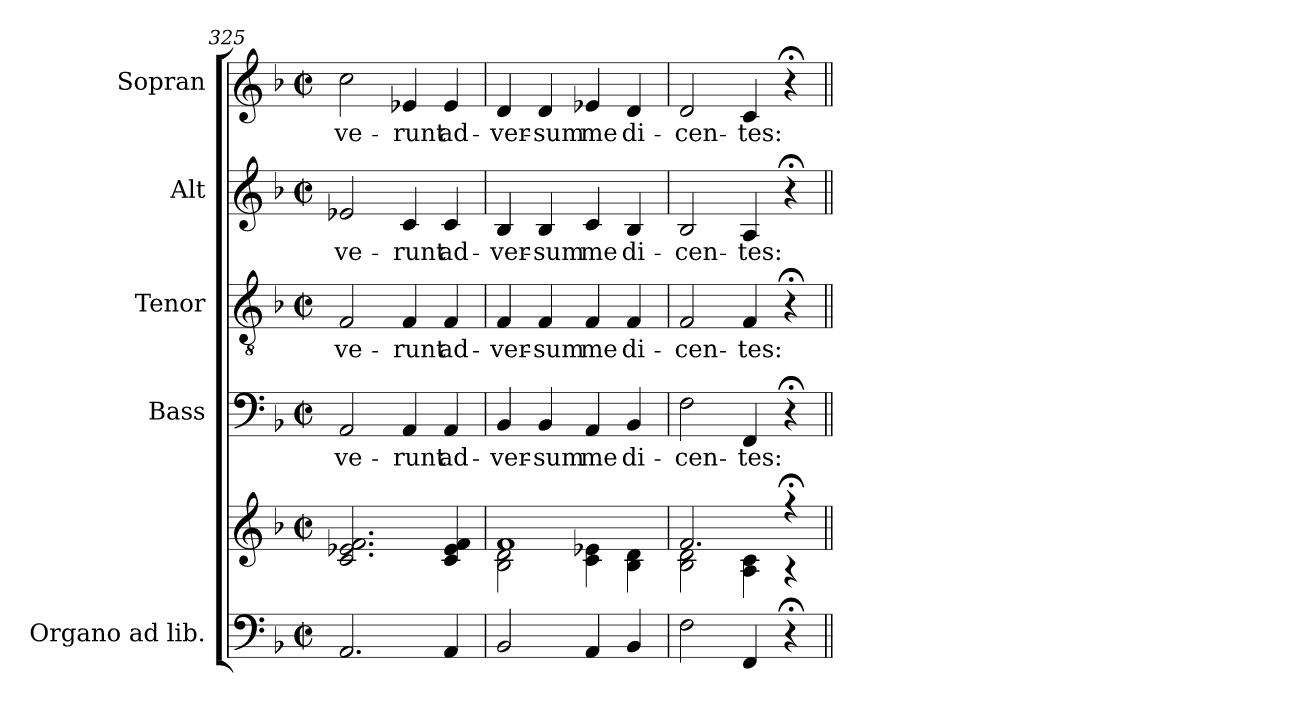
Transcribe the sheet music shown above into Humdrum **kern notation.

**kern	**kern	**kern	**text	**kern	**text	**kern	**text	**kern	**text
*part5	*part5	*part4	*part4	*part3	*part3	*part2	*part2	*part1	*part1
*staff6	*staff5	*staff4	*staff4	*staff3	*staff3	*staff2	*staff2	*staff1	*staff1
*I"Organo ad lib.	*	*I"Bass	*	*I"Tenor	*	*I"Alt	*	*I"Sopran	*
*	*	*I'B.	*	*I'T.	*	*I'A.	*	*I'S.	*
*clefF4	*clefG2	*clefF4	*	*clefGv2	*	*clefG2	*	*clefG2	*
*k[b-]	*k[b-]	*k[b-]	*	*k[b-]	*	*k[b-]	*	*k[b-]	*
*F:	*F:	*F:	*	*F:	*	*F:	*	*F:	*
*M2/2	*M2/2	*M2/2	*	*M2/2	*	*M2/2	*	*M2/2	*
*met(c|)	*met(c|)	*met(c|)	*	*met(c|)	*	*met(c|)	*	*met(c|)	*
=325	=325	=325	=325	=325	=325	=325	=325	=325	=325
!	!	!	!LO:LY:b	!	!LO:LY:b	!	!LO:LY:b	!	!LO:LY:b
2.AA/	2.c/ 2.e-X/ 2.f/	2AA/	-ve-	2F/	-ve-	2e-X/	-ve-	2cc\	-ve-
!	!	!	!LO:LY:b	!	!LO:LY:b	!	!LO:LY:b	!	!LO:LY:b
.	.	4AA/	-runt	4F/	-runt	4c/	-runt	4e-X/	-runt
!	!	!	!LO:LY:b	!	!LO:LY:b	!	!LO:LY:b	!	!LO:LY:b
4AA/	4c/ 4e-/ 4f/	4AA/	ad-	4F/	ad-	4c/	ad-	4e-/	ad-
!!LO:LB:g=z
=326	=326	=326	=326	=326	=326	=326	=326	=326	=326
*	*^	*	*	*	*	*	*	*	*
!	!	!	!	!LO:LY:b	!	!LO:LY:b	!	!LO:LY:b	!	!LO:LY:b
2BB-/	1f	2B-\ 2d\	4BB-/	-ver-	4F/	-ver-	4B-/	-ver-	4d/	-ver-
!	!	!	!	!LO:LY:b	!	!LO:LY:b	!	!LO:LY:b	!	!LO:LY:b
.	.	.	4BB-/	-sum	4F/	-sum	4B-/	-sum	4d/	-sum
!	!	!	!	!LO:LY:b	!	!LO:LY:b	!	!LO:LY:b	!	!LO:LY:b
4AA/	.	4c\ 4e-X\	4AA/	me	4F/	me	4c/	me	4e-X/	me
!	!	!	!	!LO:LY:b	!	!LO:LY:b	!	!LO:LY:b	!	!LO:LY:b
4BB-/	.	4B-\ 4d\	4BB-/	di-	4F/	di-	4B-/	di-	4d/	di-
=327	=327	=327	=327	=327	=327	=327	=327	=327	=327	=327
!	!	!	!	!LO:LY:b	!	!LO:LY:b	!	!LO:LY:b	!	!LO:LY:b
2F\	2.f/	2B-\ 2d\	2F\	-cen-	2F/	-cen-	2B-/	-cen-	2d/	-cen-
!	!	!	!	!LO:LY:b	!	!LO:LY:b	!	!LO:LY:b	!	!LO:LY:b
4FF/	.	4A\ 4c\	4FF/	-tes:	4F/	-tes:	4A/	-tes:	4c/	-tes:
4r;	4r;<	4r	4r;<	.	4r;<	.	4r;<	.	4r;<	.
*	*v	*v	*	*	*	*	*	*	*	*
=||	=||	=||	=||	=||	=||	=||	=||	=||	=||
*-	*-	*-	*-	*-	*-	*-	*-	*-	*-
